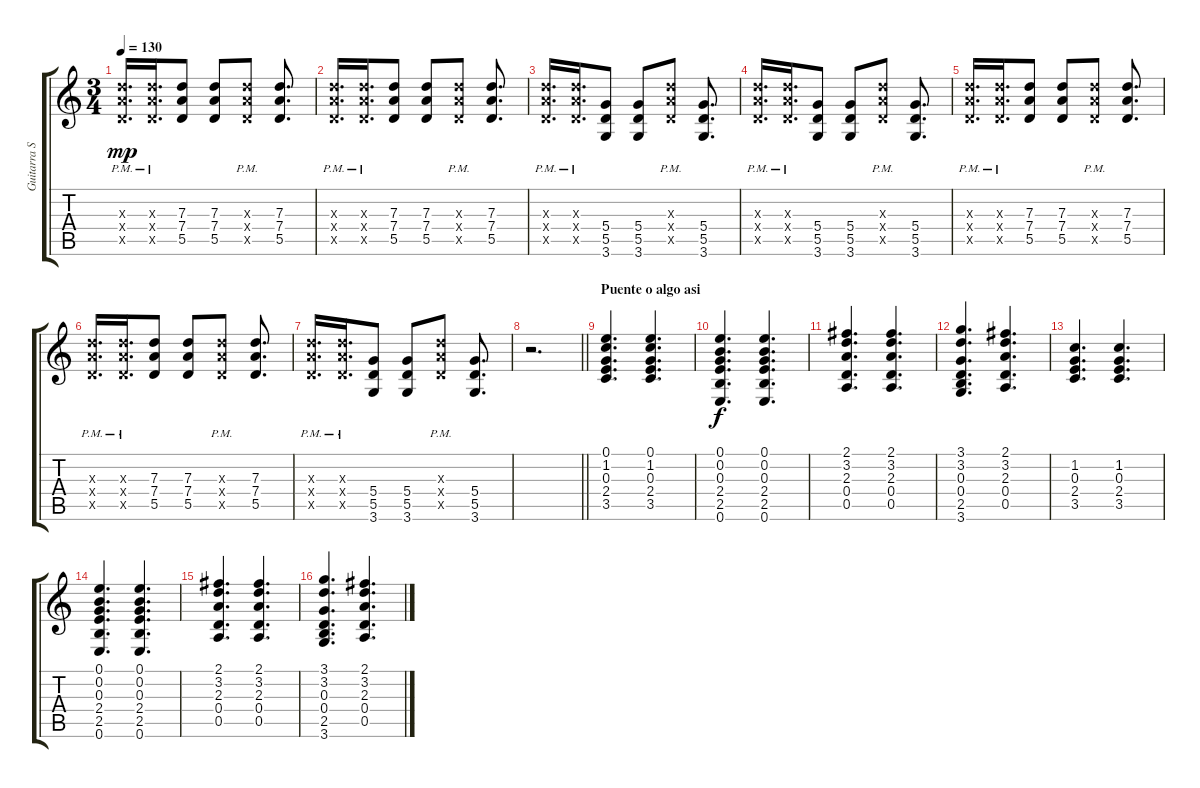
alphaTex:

\track ("Guitarra Secundaria" "Guitarra S") {instrument distortionguitar}
\staff {score tabs}
\tuning (E4 B3 G3 D3 A2 E2) {hide}
\ts (3 4)
\tempo 130
\clef g2
\ks c
(7.3{x} 7.4{pm x} 5.5{x}).16{d dy mp} (7.3{x} 7.4{pm x} 5.5{x}).16{d} (7.3 7.4 5.5).8 (7.3 7.4 5.5).8 (7.3{x} 7.4{pm x} 5.5{x}).8 (7.3 7.4 5.5).8{d} |
(7.3{x} 7.4{pm x} 5.5{x}).16{d} (7.3{x} 7.4{pm x} 5.5{x}).16{d} (7.3 7.4 5.5).8 (7.3 7.4 5.5).8 (7.3{x} 7.4{pm x} 5.5{x}).8 (7.3 7.4 5.5).8{d} |
(7.3{x} 7.4{pm x} 5.5{x}).16{d} (7.3{x} 7.4{pm x} 5.5{x}).16{d} (5.4 5.5 3.6).8 (5.4 5.5 3.6).8 (7.3{x} 7.4{pm x} 5.5{x}).8 (5.4 5.5 3.6).8{d} |
(7.3{x} 7.4{pm x} 5.5{x}).16{d} (7.3{x} 7.4{pm x} 5.5{x}).16{d} (5.4 5.5 3.6).8 (5.4 5.5 3.6).8 (7.3{x} 7.4{pm x} 5.5{x}).8 (5.4 5.5 3.6).8{d} |
(7.3{x} 7.4{pm x} 5.5{x}).16{d} (7.3{x} 7.4{pm x} 5.5{x}).16{d} (7.3 7.4 5.5).8 (7.3 7.4 5.5).8 (7.3{x} 7.4{pm x} 5.5{x}).8 (7.3 7.4 5.5).8{d} |
(7.3{x} 7.4{pm x} 5.5{x}).16{d} (7.3{x} 7.4{pm x} 5.5{x}).16{d} (7.3 7.4 5.5).8 (7.3 7.4 5.5).8 (7.3{x} 7.4{pm x} 5.5{x}).8 (7.3 7.4 5.5).8{d} |
(7.3{x} 7.4{pm x} 5.5{x}).16{d} (7.3{x} 7.4{pm x} 5.5{x}).16{d} (5.4 5.5 3.6).8 (5.4 5.5 3.6).8 (7.3{x} 7.4{pm x} 5.5{x}).8 (5.4 5.5 3.6).8{d} |
\barLineRight lightlight
r.2{d} |
\section ("" "Puente o algo asi")
(0.1 1.2 0.3 2.4 3.5).4{d volume 9} (0.1 1.2 0.3 2.4 3.5).4{d} |
(0.1 0.2 0.3 2.4 2.5 0.6).4{d dy f} (0.1 0.2 0.3 2.4 2.5 0.6).4{d} |
(2.1 3.2 2.3 0.4 0.5).4{d} (2.1 3.2 2.3 0.4 0.5).4{d} |
(3.1 3.2 0.3 0.4 2.5 3.6).4{d} (2.1 3.2 2.3 0.4 0.5).4{d} |
(1.2 0.3 2.4 3.5).4{d} (1.2 0.3 2.4 3.5).4{d} |
(0.1 0.2 0.3 2.4 2.5 0.6).4{d} (0.1 0.2 0.3 2.4 2.5 0.6).4{d} |
(2.1 3.2 2.3 0.4 0.5).4{d} (2.1 3.2 2.3 0.4 0.5).4{d} |
(3.1 3.2 0.3 0.4 2.5 3.6).4{d} (2.1 3.2 2.3 0.4 0.5).4{d}
